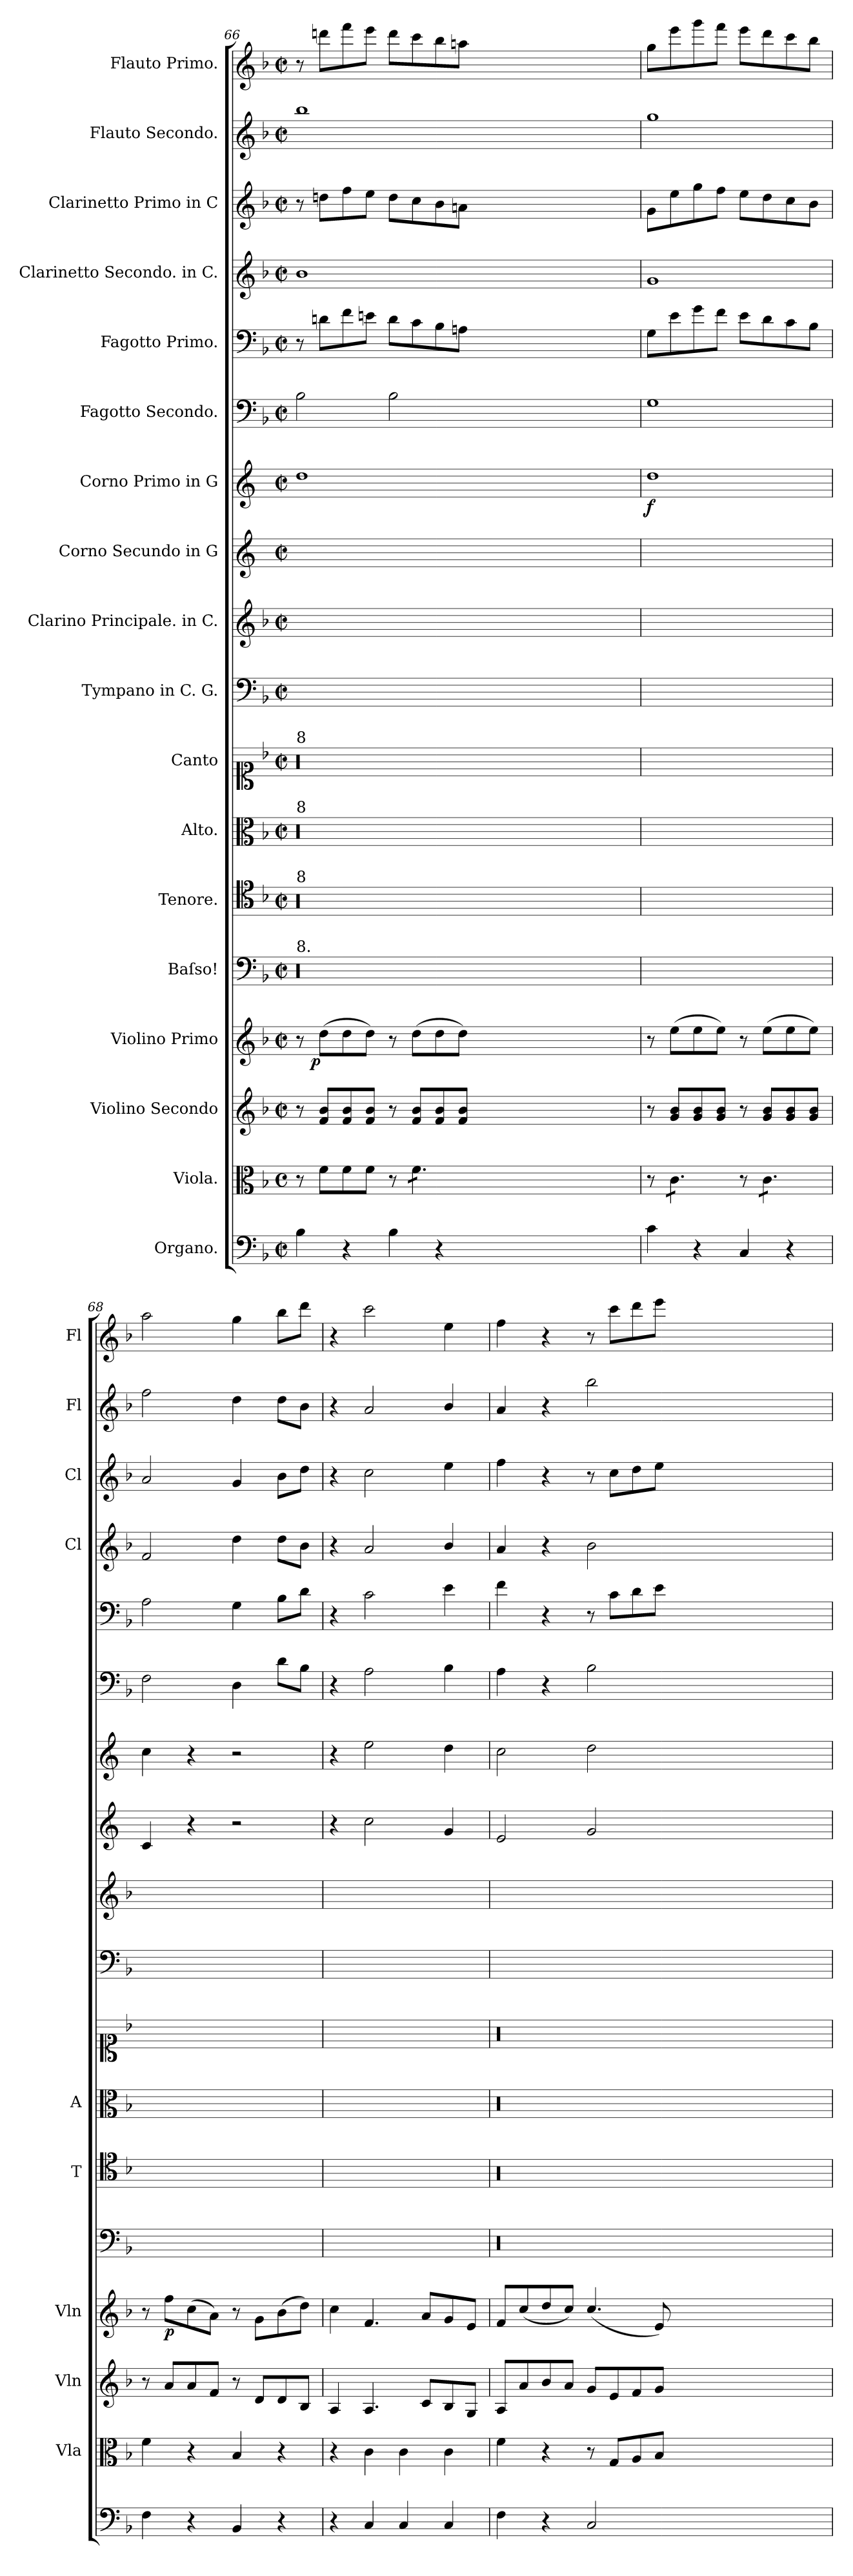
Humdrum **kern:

**kern	**kern	**kern	**kern	**dynam	**kern	**kern	**kern	**kern	**kern	**kern	**kern	**kern	**dynam	**kern	**kern	**kern	**kern	**kern	**kern
*part18	*part17	*part16	*part15	*part15	*part14	*part13	*part12	*part11	*part10	*part9	*part8	*part7	*part7	*part6	*part5	*part4	*part3	*part2	*part1
*staff18	*staff17	*staff16	*staff15	*staff15	*staff14	*staff13	*staff12	*staff11	*staff10	*staff9	*staff8	*staff7	*staff7	*staff6	*staff5	*staff4	*staff3	*staff2	*staff1
*I"Organo.	*I"Viola.	*I"Violino Secondo	*I"Violino Primo	*	*I"Baſso!	*I"Tenore.	*I"Alto.	*I"Canto	*I"Tympano in C. G.	*I"Clarino Principale. in C.	*I"Corno Secundo in G	*I"Corno Primo in G	*	*I"Fagotto Secondo.	*I"Fagotto Primo.	*I"Clarinetto Secondo. in C.	*I"Clarinetto Primo in C	*I"Flauto Secondo.	*I"Flauto Primo.
*	*I'Vla	*I'Vln	*I'Vln	*	*	*I'T	*I'A	*	*	*	*	*	*	*	*	*I'Cl	*I'Cl	*I'Fl	*I'Fl
*clefF4	*clefC3	*clefG2	*clefG2	*	*clefF4	*clefC4	*clefC3	*clefC1	*clefF4	*clefG2	*clefG2	*clefG2	*	*clefF4	*clefF4	*clefG2	*clefG2	*clefG2	*clefG2
*	*	*	*	*	*	*	*	*	*	*	*ITrd4c7	*ITrd4c7	*	*	*	*	*	*	*
*k[b-]	*k[b-]	*k[b-]	*k[b-]	*	*k[b-]	*k[b-]	*k[b-]	*k[b-]	*k[b-]	*k[b-]	*k[b-]	*k[b-]	*	*k[b-]	*k[b-]	*k[b-]	*k[b-]	*k[b-]	*k[b-]
*F:	*F:	*F:	*F:	*	*F:	*F:	*F:	*F:	*F:	*F:	*F:	*F:	*	*F:	*F:	*F:	*F:	*F:	*F:
*M2/2	*M2/2	*M2/2	*M2/2	*	*M2/2	*M2/2	*M2/2	*M2/2	*M2/2	*M2/2	*M2/2	*M2/2	*	*M2/2	*M2/2	*M2/2	*M2/2	*M2/2	*M2/2
*met(c|)	*met(c)	*met(c|)	*met(c|)	*	*met(c|)	*met(c|)	*met(c|)	*met(c|)	*met(c|)	*met(c|)	*met(c|)	*met(c|)	*	*met(c|)	*met(c|)	*met(c|)	*met(c|)	*met(c|)	*met(c|)
=66	=66	=66	=66	=66	=66	=66	=66	=66	=66	=66	=66	=66	=66	=66	=66	=66	=66	=66	=66
!	!	!	!	!	!	!	!	!LO:TX:a:t=8	!	!	!	!	!	!	!	!	!	!	!
!	!	!	!	!	!	!	!LO:TX:a:t=8	!	!	!	!	!	!	!	!	!	!	!	!
!	!	!	!	!	!	!LO:TX:a:t=8	!	!	!	!	!	!	!	!	!	!	!	!	!
!	!	!	!	!	!LO:TX:a:t=8.	!	!	!	!	!	!	!	!	!	!	!	!	!	!
4B-\	8r	8r	8r	.	00r	00r	00r	00r	1ryy	1ryy	1ryy	1g	.	2B-\	8r	1b-	8r	1bb-	8r
!	!	!	!	!LO:DY:b:rj	!	!	!	!	!	!	!	!	!	!	!	!	!	!	!
.	8f\L	8f/ 8b-/L	(8dd\L	p	.	.	.	.	.	.	.	.	.	.	8dn\L	.	8ddn\L	.	8dddn\L
4r	8f\	8f/ 8b-/	8dd\	.	.	.	.	.	.	.	.	.	.	.	8f\	.	8ff\	.	8fff\
.	8f\J	8f/ 8b-/J	8dd\J)	.	.	.	.	.	.	.	.	.	.	.	8en\J	.	8ee\J	.	8eee\J
4B-\	8r	8r	8r	.	.	.	.	.	.	.	.	.	.	2B-\	8d\L	.	8dd\L	.	8ddd\L
*	*tremolo	*	*	*	*	*	*	*	*	*	*	*	*	*	*	*	*	*	*
.	8f\L	8f/ 8b-/L	(8dd\L	.	.	.	.	.	.	.	.	.	.	.	8c\	.	8cc\	.	8ccc\
4r	8f\	8f/ 8b-/	8dd\	.	.	.	.	.	.	.	.	.	.	.	8B-\	.	8b-\	.	8bb-\
.	8f\J	8f/ 8b-/J	8dd\J)	.	.	.	.	.	.	.	.	.	.	.	8An\J	.	8an\J	.	8aan\J
0.ryy	0.ryy	0.ryy	0.ryy	.	.	.	.	.	0.ryy	0.ryy	0.ryy	0.ryy	.	0.ryy	0.ryy	0.ryy	0.ryy	0.ryy	0.ryy
=67	=67	=67	=67	=67	=67	=67	=67	=67	=67	=67	=67	=67	=67	=67	=67	=67	=67	=67	=67
4c\	8r	8r	8r	.	1ryy	1ryy	1ryy	1ryy	1ryy	1ryy	1ryy	1g	f	1G	8G\L	1g	8g\L	1gg	8gg\L
.	8c\L	8g/ 8b-/L	(8ee\L	.	.	.	.	.	.	.	.	.	.	.	8e\	.	8ee\	.	8eee\
4r	8c\	8g/ 8b-/	8ee\	.	.	.	.	.	.	.	.	.	.	.	8g\	.	8gg\	.	8ggg\
.	8c\J	8g/ 8b-/J	8ee\J)	.	.	.	.	.	.	.	.	.	.	.	8f\J	.	8ff\J	.	8fff\J
4C/	8r	8r	8r	.	.	.	.	.	.	.	.	.	.	.	8e\L	.	8ee\L	.	8eee\L
.	8c\L	8g/ 8b-/L	(8ee\L	.	.	.	.	.	.	.	.	.	.	.	8d\	.	8dd\	.	8ddd\
4r	8c\	8g/ 8b-/	8ee\	.	.	.	.	.	.	.	.	.	.	.	8c\	.	8cc\	.	8ccc\
.	8c\J	8g/ 8b-/J	8ee\J)	.	.	.	.	.	.	.	.	.	.	.	8B-\J	.	8b-\J	.	8bb-\J
*	*Xtremolo	*	*	*	*	*	*	*	*	*	*	*	*	*	*	*	*	*	*
=68	=68	=68	=68	=68	=68	=68	=68	=68	=68	=68	=68	=68	=68	=68	=68	=68	=68	=68	=68
4F\	4f\	8r	8r	.	1ryy	1ryy	1ryy	1ryy	1ryy	1ryy	4F/	4f\	.	2F\	2A\	2f/	2a/	2ff\	2aa\
!	!	!	!	!LO:DY:b	!	!	!	!	!	!	!	!	!	!	!	!	!	!	!
.	.	8a/L	8ff\L	p	.	.	.	.	.	.	.	.	.	.	.	.	.	.	.
4r	4r	8a/	(8cc\	.	.	.	.	.	.	.	4r	4r	.	.	.	.	.	.	.
.	.	8f/J	8a\J)	.	.	.	.	.	.	.	.	.	.	.	.	.	.	.	.
4BB-/	4B-/	8r	8r	.	.	.	.	.	.	.	2r	2r	.	4D\	4G\	4dd\	4g/	4dd\	4gg\
.	.	8d/L	8g\L	.	.	.	.	.	.	.	.	.	.	.	.	.	.	.	.
4r	4r	8d/	(8b-\	.	.	.	.	.	.	.	.	.	.	8d\L	8B-\L	8dd\L	8b-\L	8dd\L	8bb-\L
.	.	8B-/J	8dd\J)	.	.	.	.	.	.	.	.	.	.	8B-\J	8d\J	8b-\J	8dd\J	8b-\J	8ddd\J
=69	=69	=69	=69	=69	=69	=69	=69	=69	=69	=69	=69	=69	=69	=69	=69	=69	=69	=69	=69
4r	4r	4A/	4cc\	.	1ryy	1ryy	1ryy	1ryy	1ryy	1ryy	4r	4r	.	4r	4r	4r	4r	4r	4r
4C/	4c\	4.A/	4.f/	.	.	.	.	.	.	.	2f\	2a\	.	2A\	2c\	2a/	2cc\	2a/	2ccc\
4C/	4c\	.	.	.	.	.	.	.	.	.	.	.	.	.	.	.	.	.	.
.	.	8c/L	8a/L	.	.	.	.	.	.	.	.	.	.	.	.	.	.	.	.
4C/	4c\	8B-/	8g/	.	.	.	.	.	.	.	4c/	4g\	.	4B-\	4e\	4b-/	4ee\	4b-/	4ee\
.	.	8G/J	8e/J	.	.	.	.	.	.	.	.	.	.	.	.	.	.	.	.
=70	=70	=70	=70	=70	=70	=70	=70	=70	=70	=70	=70	=70	=70	=70	=70	=70	=70	=70	=70
4F\	4f\	8A/L	8f/L	.	00r	00r	00r	00r	1ryy	1ryy	2A/	2f\	.	4A\	4f\	4a/	4ff\	4a/	4ff\
.	.	8a/	(8cc/	.	.	.	.	.	.	.	.	.	.	.	.	.	.	.	.
4r	4r	8b-/	8dd/	.	.	.	.	.	.	.	.	.	.	4r	4r	4r	4r	4r	4r
.	.	8a/J	8cc/J)	.	.	.	.	.	.	.	.	.	.	.	.	.	.	.	.
2C/	8r	8g/L	(4.cc/	.	.	.	.	.	.	.	2c/	2g\	.	2B-\	8r	2b-\	8r	2bb-\	8r
.	8G/L	8e/	.	.	.	.	.	.	.	.	.	.	.	.	8c\L	.	8cc\L	.	8ccc\L
.	8A/	8f/	.	.	.	.	.	.	.	.	.	.	.	.	8d\	.	8dd\	.	8ddd\
.	8B-/J	8g/J	8e/)	.	.	.	.	.	.	.	.	.	.	.	8e\J	.	8ee\J	.	8eee\J
0.ryy	0.ryy	0.ryy	0.ryy	.	.	.	.	.	0.ryy	0.ryy	0.ryy	0.ryy	.	0.ryy	0.ryy	0.ryy	0.ryy	0.ryy	0.ryy
=	=	=	=	=	=	=	=	=	=	=	=	=	=	=	=	=	=	=	=
*-	*-	*-	*-	*-	*-	*-	*-	*-	*-	*-	*-	*-	*-	*-	*-	*-	*-	*-	*-
